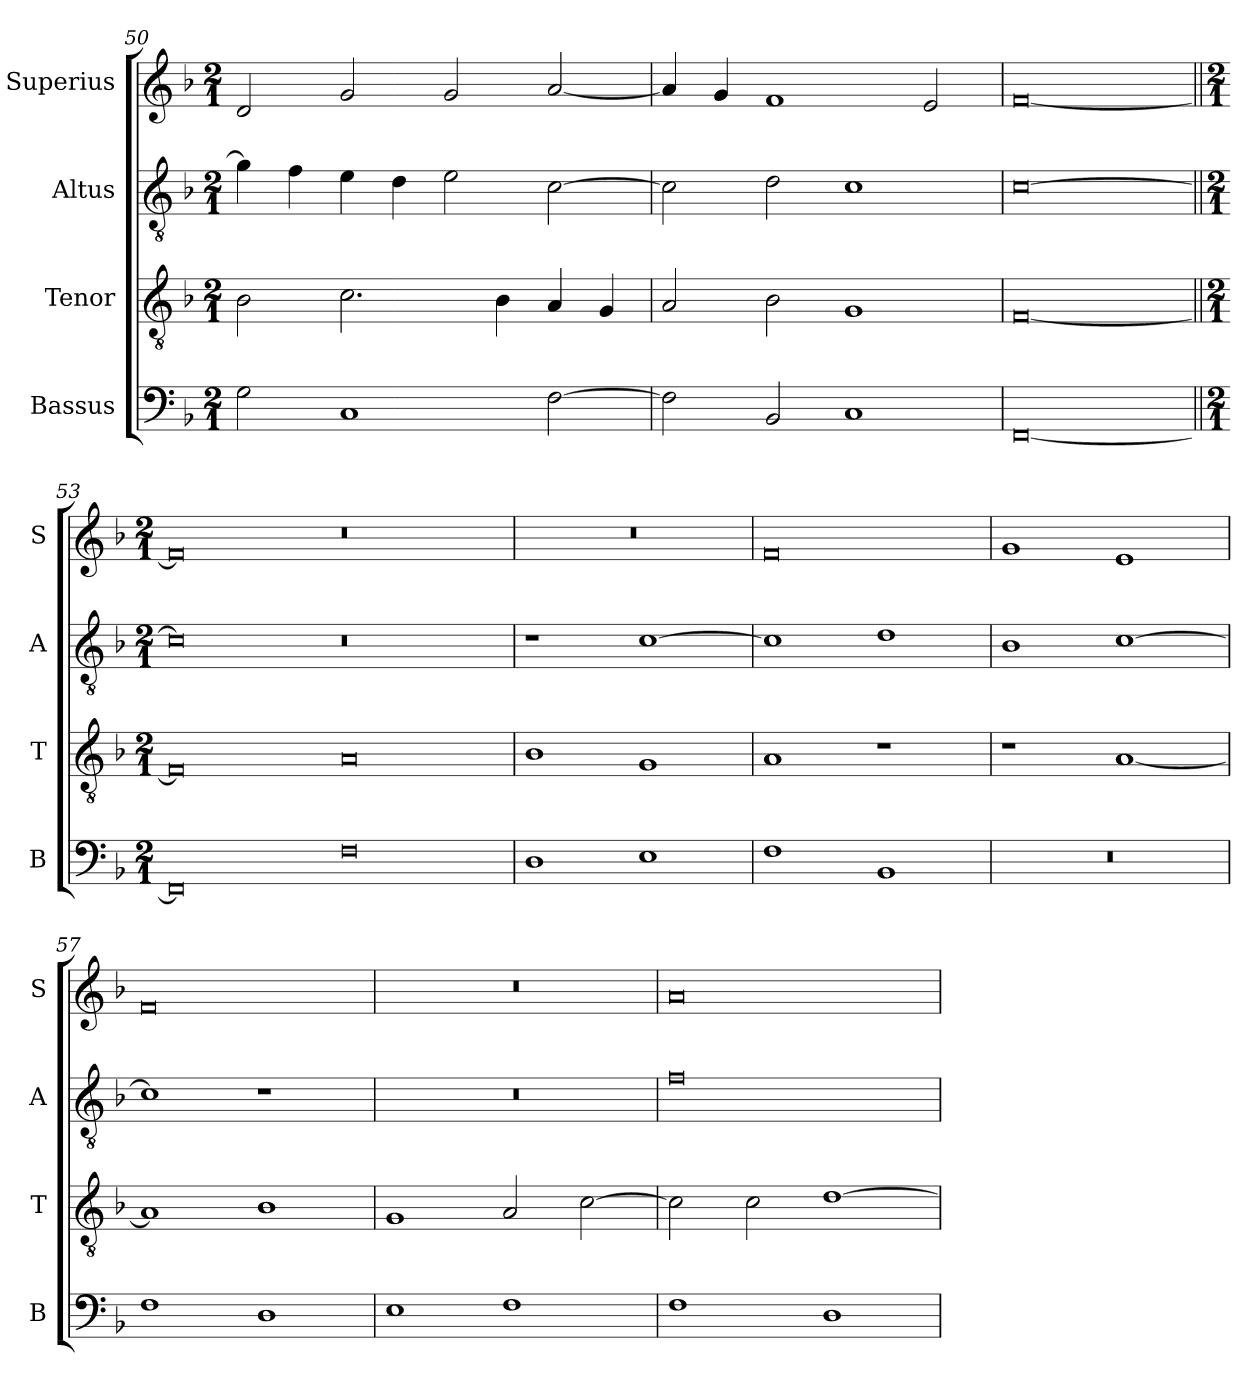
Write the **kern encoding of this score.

**kern	**kern	**kern	**kern
*part4	*part3	*part2	*part1
*staff4	*staff3	*staff2	*staff1
*I"Bassus	*I"Tenor	*I"Altus	*I"Superius
*I'B	*I'T	*I'A	*I'S
*clefF4	*clefGv2	*clefGv2	*clefG2
*k[b-]	*k[b-]	*k[b-]	*k[b-]
*F:	*F:	*F:	*F:
*M2/1	*M2/1	*M2/1	*M2/1
=50	=50	=50	=50
2G	2B-	4g]	2d
.	.	4f	.
1C	2.c	4e	2g
.	.	4d	.
.	.	2e	2g
.	4B-	.	.
[2F	4A	[2c	[2a
.	4G	.	.
=51	=51	=51	=51
2F]	2A	2c]	4a]
.	.	.	4g
2BB-	2B-	2d	1f
1C	1G	1c	.
.	.	.	2e
=52	=52	=52	=52
[0FF	[0F	[0c	[0f
=53||	=53||	=53||	=53||
*M2/1	*M2/1	*M2/1	*M2/1
0FF]	0F]	0c]	0f]
0F	0A	0r	0r
=54	=54	=54	=54
1D	1B-	1r	0r
1E	1G	[1c	.
=55	=55	=55	=55
1F	1A	1c]	0f
1BB-	1r	1d	.
=56	=56	=56	=56
0r	1r	1B-	1g
.	[1A	[1c	1e
=57	=57	=57	=57
1F	1A]	1c]	0f
1D	1B-	1r	.
=58	=58	=58	=58
1E	1G	0r	0r
1F	2A	.	.
.	[2c	.	.
=59	=59	=59	=59
1F	2c]	0f	0a
.	2c	.	.
1D	[1d	.	.
=	=	=	=
*-	*-	*-	*-
